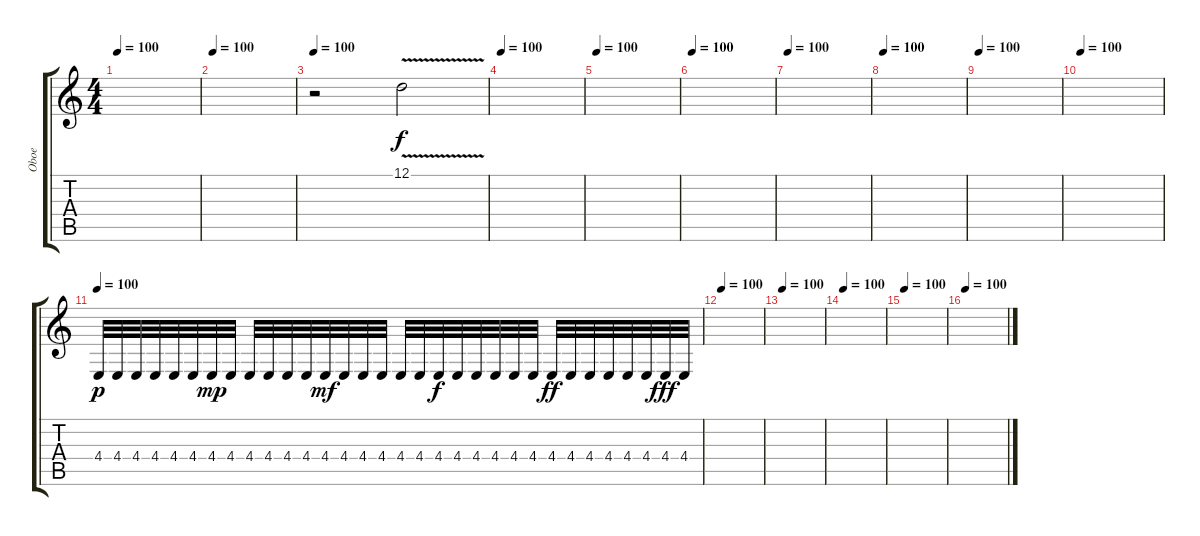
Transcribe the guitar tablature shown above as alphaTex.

\track ("Oboe" "Oboe") {instrument oboe}
\staff {score tabs}
\tuning (D4 A3 F3 C3 G2 D2) {hide}
\ts (4 4)
\tempo 100
\clef g2
\ks c
|
\tempo 100
|
\tempo 100
r.2 12.1{v}.2{volume 11 balance 6 instrument overdrivenguitar} |
\tempo 100
|
\tempo 100
|
\tempo 100
|
\tempo 100
|
\tempo 100
|
\tempo 100
|
\tempo 100
|
\tempo 100
4.4.32{dy p instrument melodictom} 4.4.32 4.4.32 4.4.32 4.4.32 4.4.32 4.4.32{dy mp} 4.4.32 4.4.32 4.4.32 4.4.32 4.4.32 4.4.32{dy mf} 4.4.32 4.4.32 4.4.32 4.4.32 4.4.32 4.4.32{dy f} 4.4.32 4.4.32 4.4.32 4.4.32 4.4.32 4.4.32{dy ff} 4.4.32 4.4.32 4.4.32 4.4.32 4.4.32 4.4.32{dy fff} 4.4.32 |
\tempo 100
|
\tempo 100
|
\tempo 100
|
\tempo 100
|
\tempo 100
